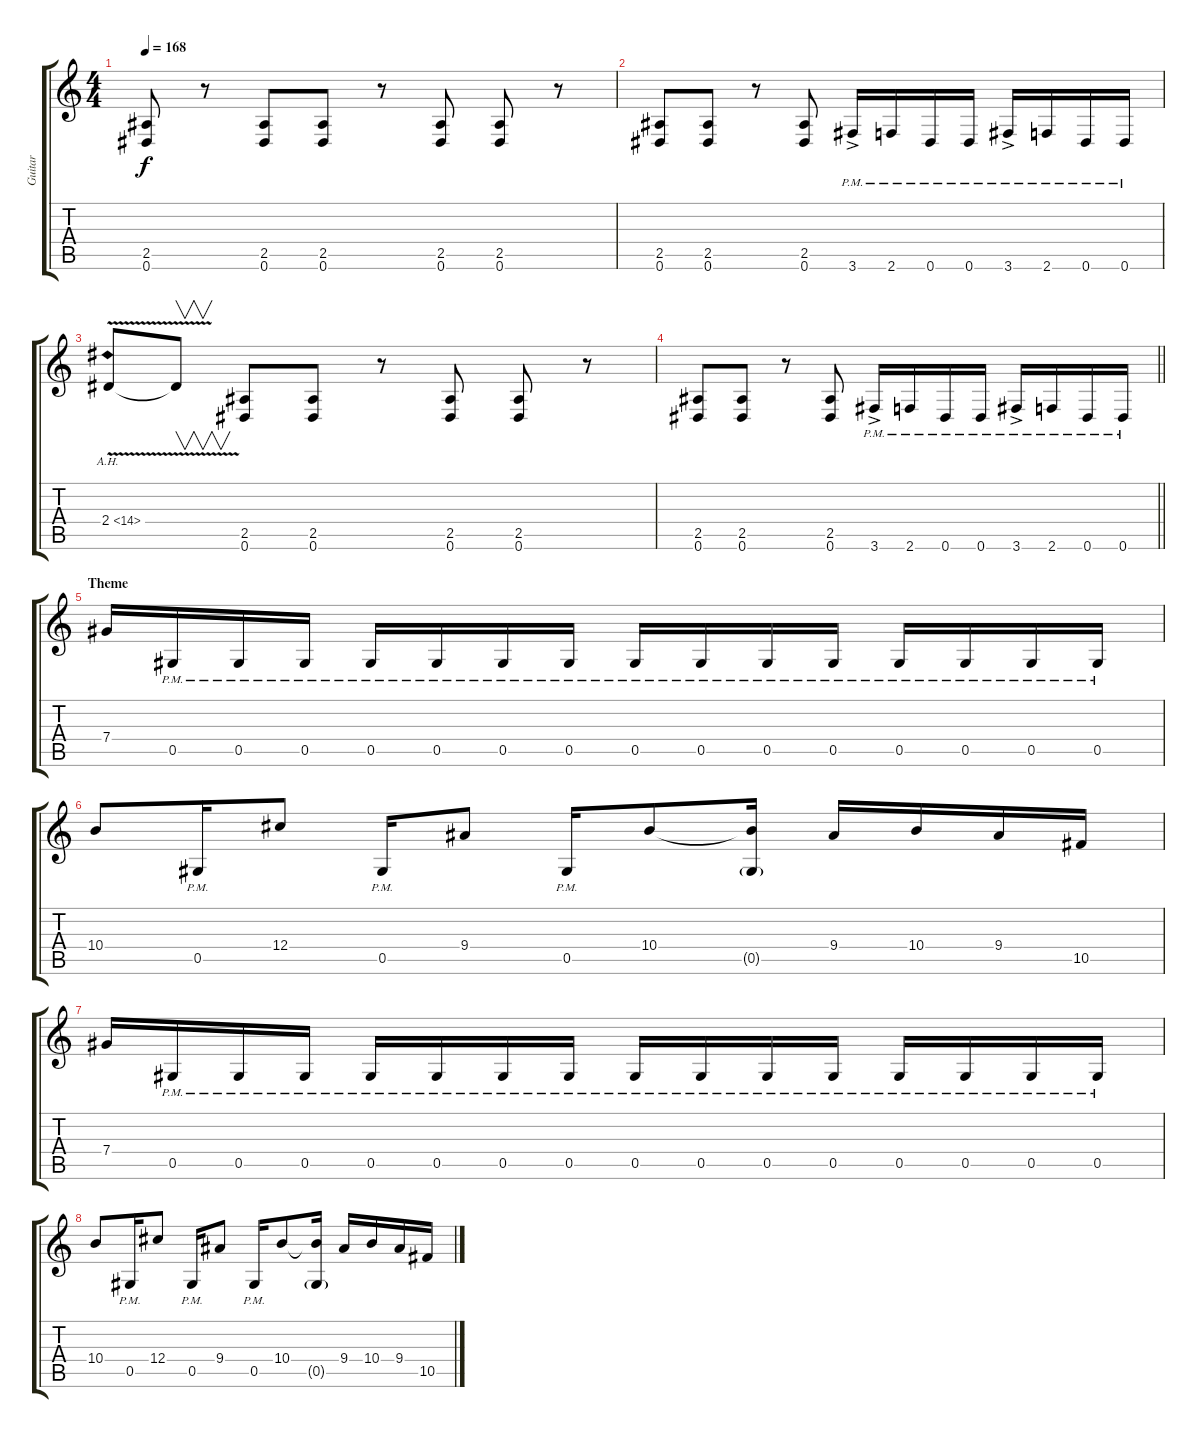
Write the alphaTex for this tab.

\track ("Guitar" "Guitar") {instrument distortionguitar}
\staff {score tabs}
\tuning (Eb4 Bb3 Gb3 Db3 Ab2 Eb2) {hide}
\ts (4 4)
\tempo 168
\clef g2
\ks aminor
(2.5 0.6).8{dy f} r.8 (2.5 0.6).8 (2.5 0.6).8 r.8 (2.5 0.6).8 (2.5 0.6).8 r.8 |
(2.5 0.6).8 (2.5 0.6).8 r.8 (2.5 0.6).8 3.6{ac pm}.16 2.6{pm}.16 0.6{pm}.16 0.6{pm}.16 3.6{ac pm}.16 2.6{pm}.16 0.6{pm}.16 0.6{pm}.16 |
2.4{ah 12 v}.8 2.4{t}.8{v} (2.5 0.6).8 (2.5 0.6).8 r.8 (2.5 0.6).8 (2.5 0.6).8 r.8 |
\barLineRight lightlight
(2.5 0.6).8 (2.5 0.6).8 r.8 (2.5 0.6).8 3.6{ac pm}.16 2.6{pm}.16 0.6{pm}.16 0.6{pm}.16 3.6{ac pm}.16 2.6{pm}.16 0.6{pm}.16 0.6{pm}.16 |
\section ("" "Theme")
7.4.16 0.5{pm}.16 0.5{pm}.16 0.5{pm}.16 0.5{pm}.16 0.5{pm}.16 0.5{pm}.16 0.5{pm}.16 0.5{pm}.16 0.5{pm}.16 0.5{pm}.16 0.5{pm}.16 0.5{pm}.16 0.5{pm}.16 0.5{pm}.16 0.5{pm}.16 |
10.4.8 0.5{pm}.16 12.4.8 0.5{pm}.16 9.4.8 0.5{pm}.16 10.4.8 (10.4{t} 0.5{g}).16 9.4.16 10.4.16 9.4.16 10.5.16 |
7.4.16 0.5{pm}.16 0.5{pm}.16 0.5{pm}.16 0.5{pm}.16 0.5{pm}.16 0.5{pm}.16 0.5{pm}.16 0.5{pm}.16 0.5{pm}.16 0.5{pm}.16 0.5{pm}.16 0.5{pm}.16 0.5{pm}.16 0.5{pm}.16 0.5{pm}.16 |
10.4.8 0.5{pm}.16 12.4.8 0.5{pm}.16 9.4.8 0.5{pm}.16 10.4.8 (10.4{t} 0.5{g}).16 9.4.16 10.4.16 9.4.16 10.5.16
